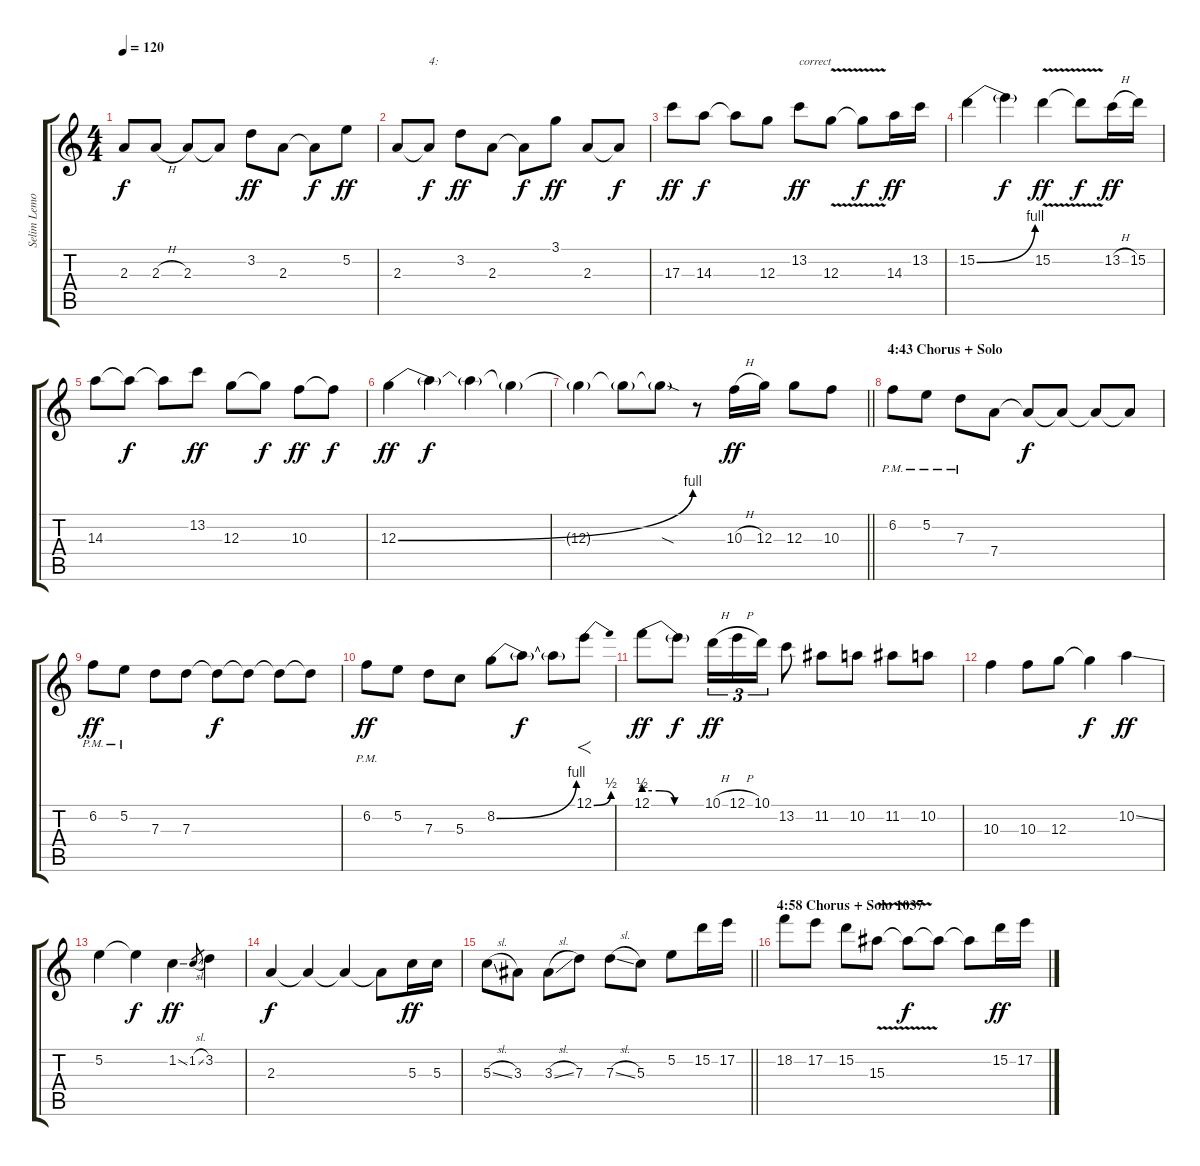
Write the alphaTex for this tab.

\track ("Selim Lemouchi (Lead Guitar)" "Selim Lemo") {instrument acousticguitarsteel}
\staff {score tabs}
\tuning (E4 B3 G3 D3 A2 E2) {hide}
\ts (4 4)
\tempo 120
\clef g2
\ks c
2.3{t}.8{dy f} 2.3{h}.8 2.3.8 2.3{t}.8 3.2.8{dy ff} 2.3.8 2.3{t}.8{dy f} 5.2.8{dy ff} |
2.3.8 2.3{t}.8{txt "4:" dy f} 3.2.8{dy ff} 2.3.8 2.3{t}.8{dy f} 3.1.8{dy ff} 2.3.8 2.3{t}.8{dy f} |
17.3.8{dy ff} 14.3.8{dy f} 14.3{t}.8 12.3.8 13.2.8{txt "correct" dy ff} 12.3{v}.8 12.3{t}.8{dy f} 14.3.16{dy ff} 13.2.16 |
15.2{be (bend 0 0 60 4)}.4 15.2{t}.4{dy f} 15.2{v}.4{dy ff} 15.2{t}.8{dy f} 13.2{h}.16{dy ff} 15.2.16 |
14.3.8 14.3{t}.8{dy f} 14.3{t}.8 13.2.8{dy ff} 12.3.8 12.3{t}.8{dy f} 10.3.8{dy ff} 10.3{t}.8{dy f} |
12.3{be (bend 0 0 60 4)}.4{dy ff} 12.3{t}.4{dy f} 12.3{t}.4 12.3{t}.4 |
\barLineRight lightlight
12.3{t}.4 12.3{t}.8 12.3{sod t}.8 r.8 10.3{h}.16{dy ff} 12.3.16 12.3.8 10.3.8 |
\section ("" "4:43 Chorus + Solo")
6.2{pm}.8 5.2{pm}.8 7.3{pm}.8 7.4.8 7.4{t}.8{dy f} 7.4{t}.8 7.4{t}.8 7.4{t}.8 |
6.2{pm}.8{dy ff} 5.2{pm}.8 7.3.8 7.3.8 7.3{t}.8{dy f} 7.3{t}.8 7.3{t}.8 7.3{t}.8 |
6.2{pm}.8{dy ff} 5.2.8 7.3.8 5.3.8 8.2{be (bend 0 0 60 4)}.8 8.2{t}.8{dy f} 8.2{t}.8 12.1{be (bend 0 0 60 2)}.8{f} |
12.1{be (custom 0 2 15 2 30 0 60 0)}.8{dy ff} 12.1{t}.8{dy f} 10.1{h}.16{tu (3 2) dy ff} 12.1{h}.16{tu (3 2)} 10.1.16{tu (3 2)} 13.2.8 11.2.8 10.2.8 11.2.8 10.2.8 |
10.3.4 10.3.8 12.3.8 12.3{t}.4{dy f} 10.2{ss}.4{dy ff} |
5.2.4 5.2{t}.4{dy f} 1.2{ss}.4{dy ff} 1.2{sl}.8{gr} 3.2.4 |
2.3.4{dy f} 2.3{t}.4 2.3{t}.4 2.3{t}.8 5.3.16{dy ff} 5.3.16 |
\barLineRight lightlight
5.3{sl}.8 3.3.8 3.3{sl}.8 7.3.8 7.3{sl}.8 5.3.8 5.2.8 15.2.16 17.2.16 |
\section ("" "4:58 Chorus + Solo 1037")
18.2.8 17.2.8 15.2.8 15.3{v}.8 15.3{t}.8{dy f} 15.3{t}.8 15.3{t}.8 15.2.16{dy ff} 17.2.16
